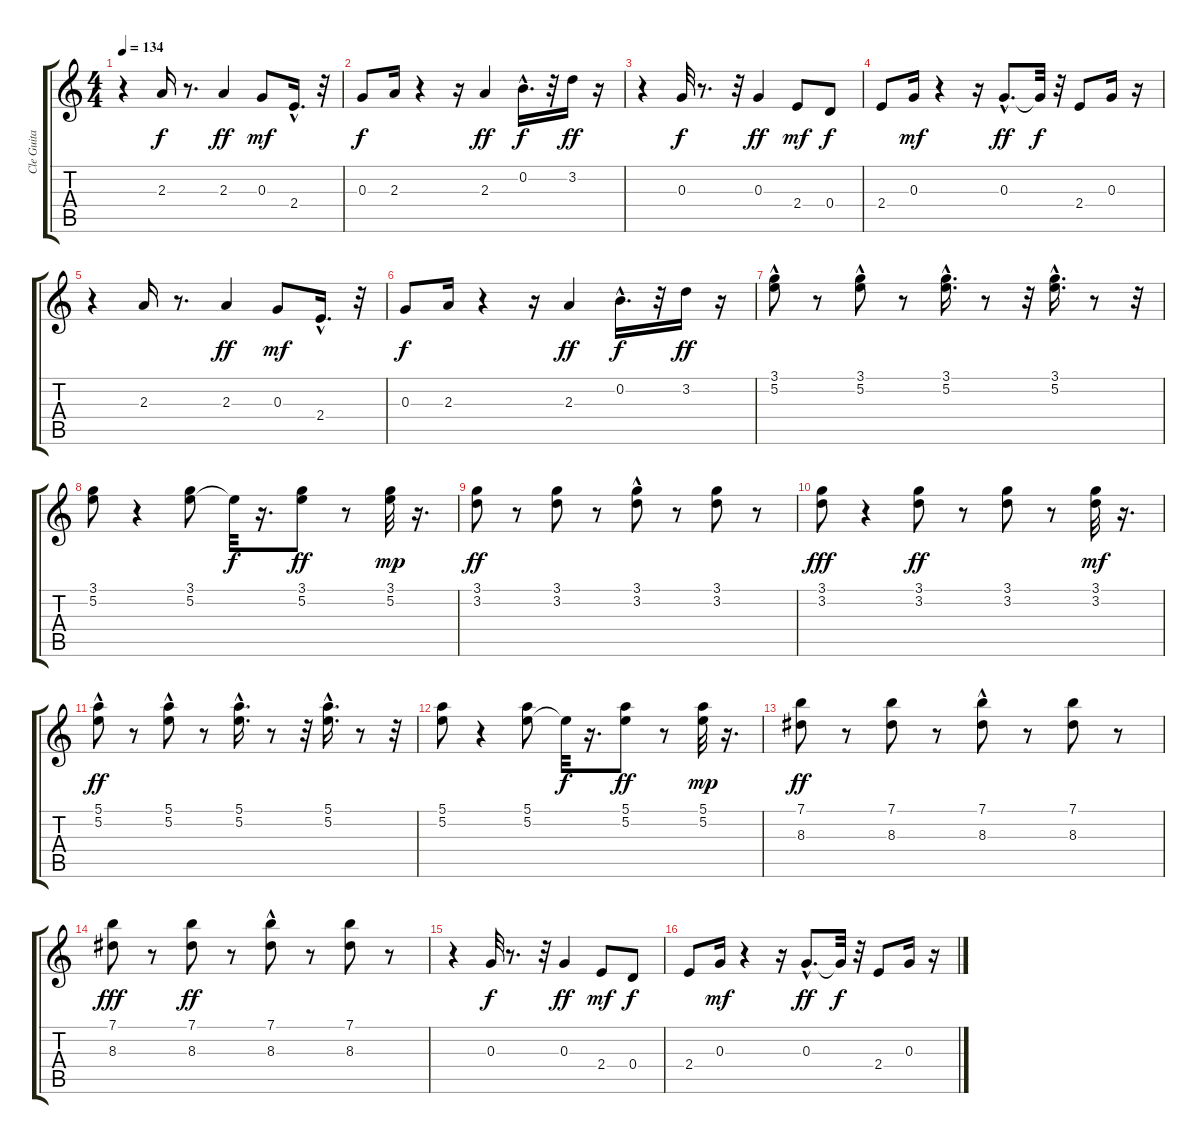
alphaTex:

\track ("Cle Guita" "Cle Guita") {instrument electricguitarclean}
\staff {score tabs}
\tuning (E4 B3 G3 D3 A2 E2) {hide}
\ts (4 4)
\tempo 134
\clef g2
\ks c
r.4{dy f} 2.3.16 r.8{d} 2.3.4{dy ff} 0.3.8{dy mf} 2.4{hac}.16{d} r.32 |
0.3.8{dy f} 2.3.16 r.4 r.16 2.3.4{dy ff} 0.2{hac}.16{d dy f} r.32 3.2.16{dy ff} r.16 |
r.4 0.3.32{dy f} r.8{d} r.32 0.3.4{dy ff} 2.4.8{dy mf} 0.4.8{dy f} |
2.4.8 0.3.16{dy mf} r.4 r.16 0.3{hac}.8{d dy ff} 0.3{t}.32{dy f} r.32 2.4.8 0.3.16 r.16 |
r.4 2.3.16 r.8{d} 2.3.4{dy ff} 0.3.8{dy mf} 2.4{hac}.16{d} r.32 |
0.3.8{dy f} 2.3.16 r.4 r.16 2.3.4{dy ff} 0.2{hac}.16{d dy f} r.32 3.2.16{dy ff} r.16 |
(3.1 5.2{hac}).8 r.8 (3.1 5.2{hac}).8 r.8 (3.1{hac} 5.2{hac}).16{d} r.8 r.32 (3.1{hac} 5.2{hac}).16{d} r.8 r.32 |
(3.1 5.2).8 r.4 (3.1 5.2).8 5.2{t}.32{dy f} r.16{d} (3.1 5.2).8{dy ff} r.8 (3.1 5.2).32{dy mp} r.16{d} |
(3.1 3.2).8{dy ff} r.8 (3.1 3.2).8 r.8 (3.1{hac} 3.2).8 r.8 (3.1 3.2).8 r.8 |
(3.1 3.2).8{dy fff} r.4 (3.1 3.2).8{dy ff} r.8 (3.1 3.2).8 r.8 (3.1 3.2).32{dy mf} r.16{d} |
(5.1 5.2{hac}).8{dy ff} r.8 (5.1 5.2{hac}).8 r.8 (5.1{hac} 5.2{hac}).16{d} r.8 r.32 (5.1{hac} 5.2{hac}).16{d} r.8 r.32 |
(5.1 5.2).8 r.4 (5.1 5.2).8 5.2{t}.32{dy f} r.16{d} (5.1 5.2).8{dy ff} r.8 (5.1 5.2).32{dy mp} r.16{d} |
(7.1 8.3).8{dy ff} r.8 (7.1 8.3).8 r.8 (7.1{hac} 8.3).8 r.8 (7.1 8.3).8 r.8 |
(7.1 8.3).8{dy fff} r.8 (7.1 8.3).8{dy ff} r.8 (7.1{hac} 8.3).8 r.8 (7.1 8.3).8 r.8 |
r.4 0.3.32{dy f} r.8{d} r.32 0.3.4{dy ff} 2.4.8{dy mf} 0.4.8{dy f} |
2.4.8 0.3.16{dy mf} r.4 r.16 0.3{hac}.8{d dy ff} 0.3{t}.32{dy f} r.32 2.4.8 0.3.16 r.16
